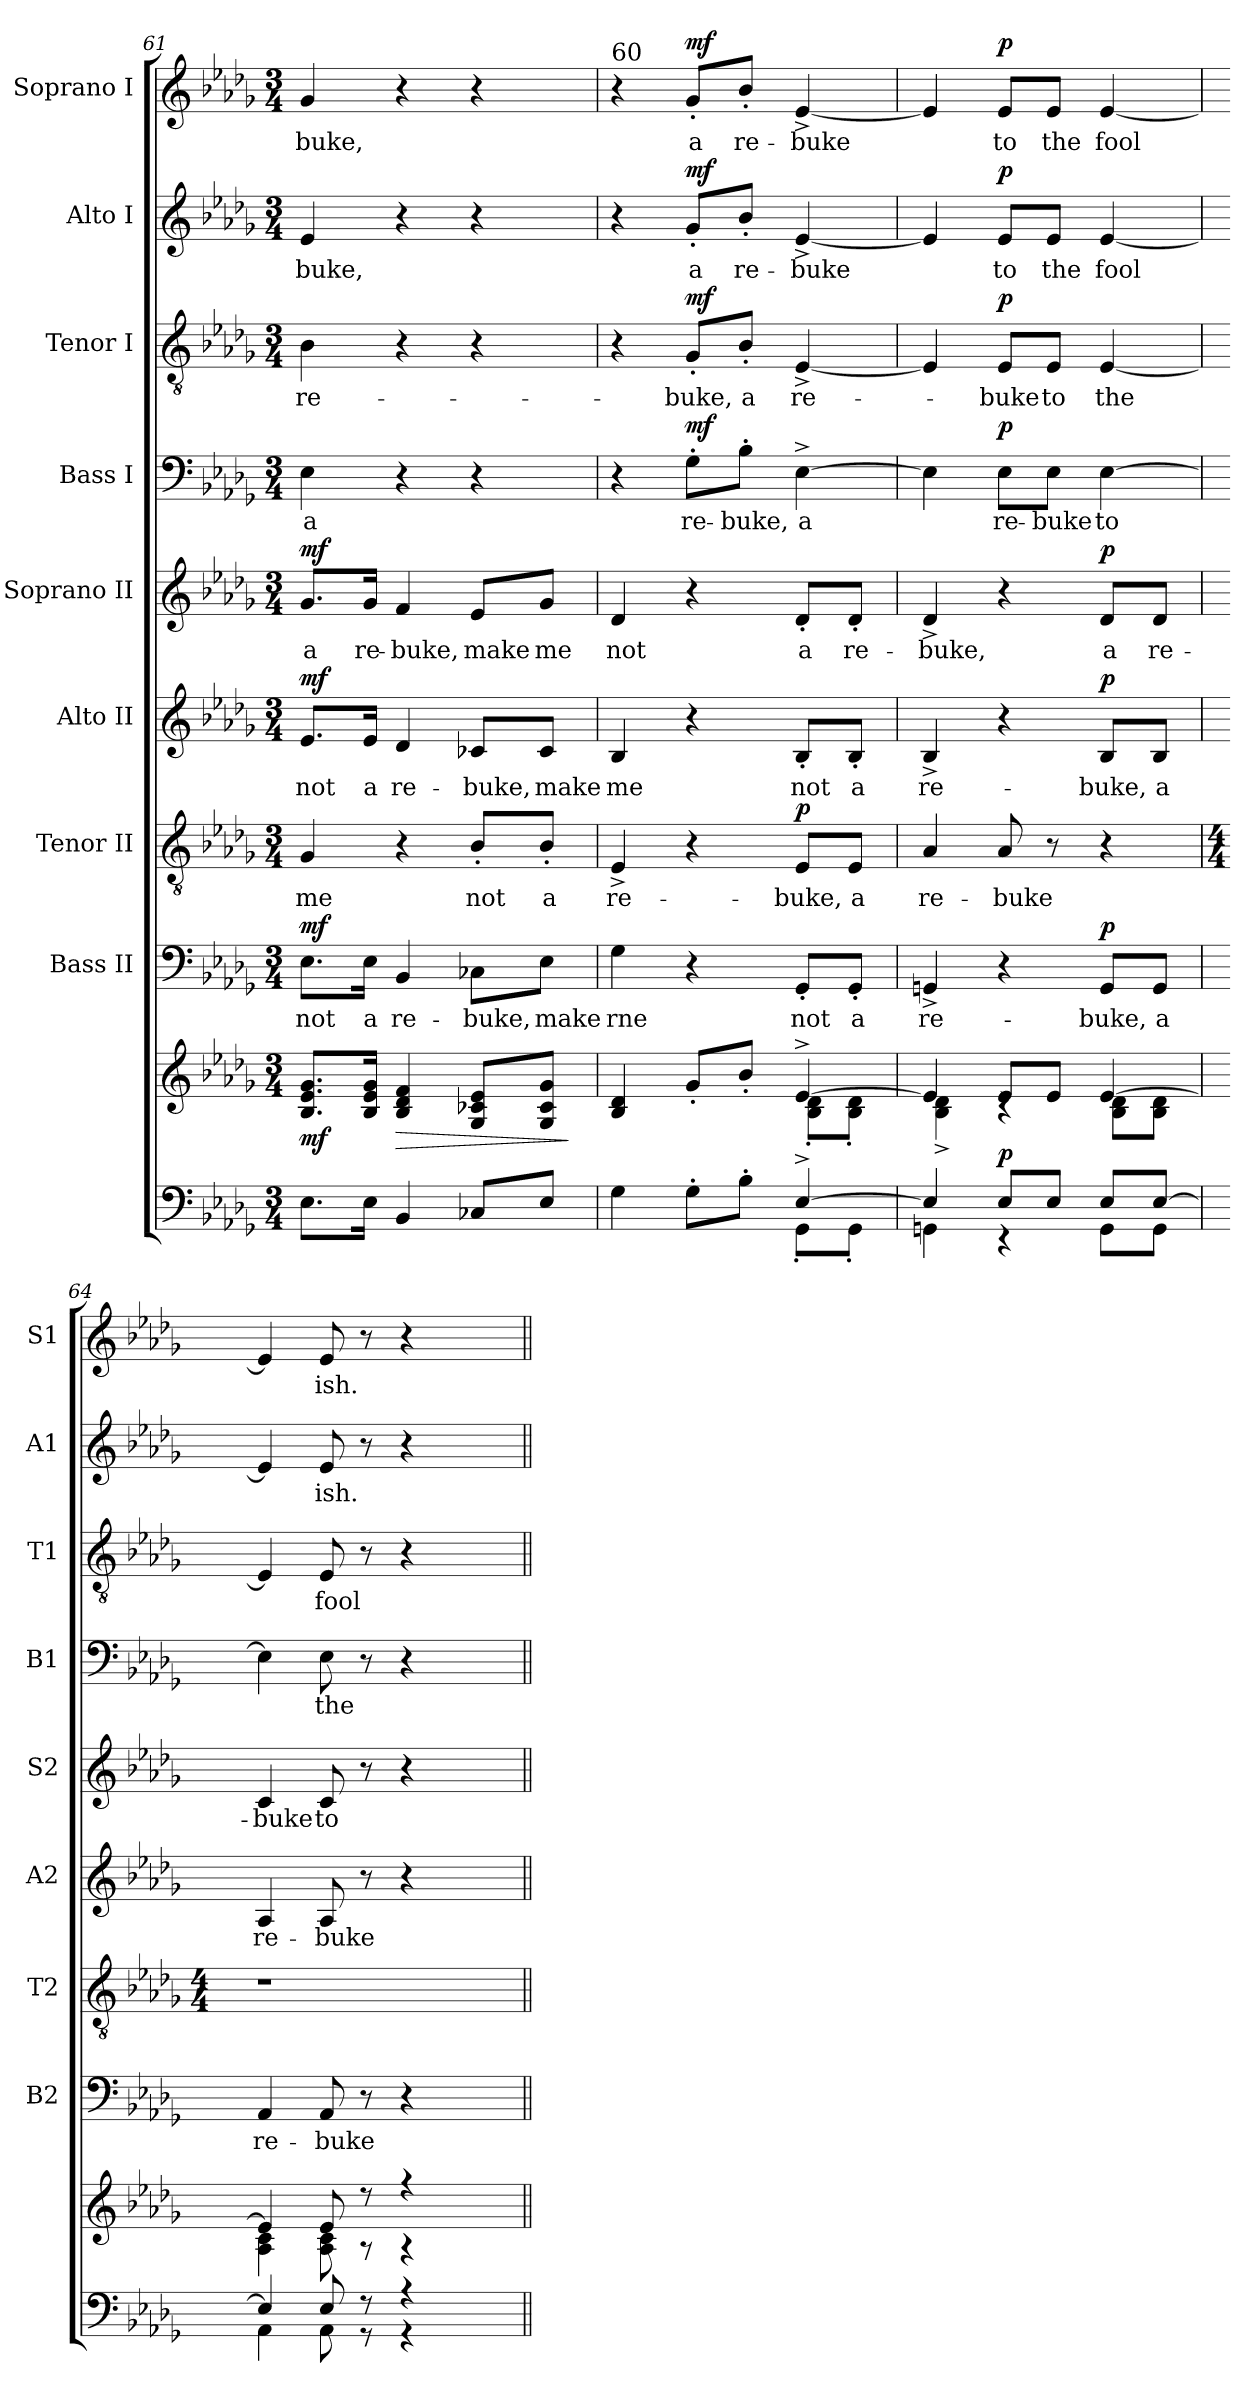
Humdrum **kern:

**kern	**dynam	**kern	**dynam	**kern	**text	**dynam	**kern	**text	**dynam	**kern	**text	**dynam	**kern	**text	**dynam	**kern	**text	**dynam	**kern	**text	**dynam	**kern	**text	**dynam	**kern	**text	**dynam
*part10	*part10	*part9	*part9	*part8	*part8	*part8	*part7	*part7	*part7	*part6	*part6	*part6	*part5	*part5	*part5	*part4	*part4	*part4	*part3	*part3	*part3	*part2	*part2	*part2	*part1	*part1	*part1
*staff10	*staff10	*staff9	*staff9	*staff8	*staff8	*staff8	*staff7	*staff7	*staff7	*staff6	*staff6	*staff6	*staff5	*staff5	*staff5	*staff4	*staff4	*staff4	*staff3	*staff3	*staff3	*staff2	*staff2	*staff2	*staff1	*staff1	*staff1
*	*	*	*	*I"Bass II	*	*	*I"Tenor II	*	*	*I"Alto II	*	*	*I"Soprano II	*	*	*I"Bass I	*	*	*I"Tenor I	*	*	*I"Alto I	*	*	*I"Soprano I	*	*
*	*	*	*	*I'B2	*	*	*I'T2	*	*	*I'A2	*	*	*I'S2	*	*	*I'B1	*	*	*I'T1	*	*	*I'A1	*	*	*I'S1	*	*
!!LO:LB:g=z
*clefF4	*	*clefG2	*	*clefF4	*	*	*clefGv2	*	*	*clefG2	*	*	*clefG2	*	*	*clefF4	*	*	*clefGv2	*	*	*clefG2	*	*	*clefG2	*	*
*k[b-e-a-d-g-]	*	*k[b-e-a-d-g-]	*	*k[b-e-a-d-g-]	*	*	*k[b-e-a-d-g-]	*	*	*k[b-e-a-d-g-]	*	*	*k[b-e-a-d-g-]	*	*	*k[b-e-a-d-g-]	*	*	*k[b-e-a-d-g-]	*	*	*k[b-e-a-d-g-]	*	*	*k[b-e-a-d-g-]	*	*
*D-:	*	*D-:	*	*D-:	*	*	*D-:	*	*	*D-:	*	*	*D-:	*	*	*D-:	*	*	*D-:	*	*	*D-:	*	*	*D-:	*	*
*M3/4	*	*M3/4	*	*M3/4	*	*	*M3/4	*	*	*M3/4	*	*	*M3/4	*	*	*M3/4	*	*	*M3/4	*	*	*M3/4	*	*	*M3/4	*	*
=61	=61	=61	=61	=61	=61	=61	=61	=61	=61	=61	=61	=61	=61	=61	=61	=61	=61	=61	=61	=61	=61	=61	=61	=61	=61	=61	=61
*^	*	*^	*	*	*	*	*	*	*	*	*	*	*	*	*	*	*	*	*	*	*	*	*	*	*	*	*
!	!	!	!	!	!LO:DY:b	!	!LO:LY:b	!LO:DY:b	!	!LO:LY:b	!	!	!LO:LY:b	!LO:DY:b	!	!LO:LY:b	!LO:DY:b	!	!LO:LY:b	!	!	!LO:LY:b	!	!	!LO:LY:b	!	!	!LO:LY:b	!
8.E-\L	2ryy	.	8.B-/ 8.e-/ 8.g-/L	2ryy	mf	8.E-\L	not	mf	4G-/	me	.	8.e-/L	not	mf	8.g-/L	a	mf	4E-\	a	.	4B-\	re-	.	4e-/	-buke,	.	4g-/	-buke,	.
!	!	!	!	!	!	!	!LO:LY:b	!	!	!	!	!	!LO:LY:b	!	!	!LO:LY:b	!	!	!	!	!	!	!	!	!	!	!	!	!
16E-\Jk	.	.	16B-/ 16e-/ 16g-/Jk	.	.	16E-\Jk	a	.	.	.	.	16e-/Jk	a	.	16g-/Jk	re-	.	.	.	.	.	.	.	.	.	.	.	.	.
!	!	!	!	!	!LO:HP:b	!	!LO:LY:b	!	!	!	!	!	!LO:LY:b	!	!	!LO:LY:b	!	!	!	!	!	!	!	!	!	!	!	!	!
4BB-/	.	.	4B-/ 4d-/ 4f/	.	>	4BB-/	re-	.	4r	.	.	4d-/	re-	.	4f/	-buke,	.	4r	.	.	4r	.	.	4r	.	.	4r	.	.
!	!	!	!	!	!	!	!LO:LY:b	!	!	!LO:LY:b	!	!	!LO:LY:b	!	!	!LO:LY:b	!	!	!	!	!	!	!	!	!	!	!	!	!
8C-X/L	4ryy	.	8G-/ 8c-X/ 8e-/L	4ryy	.	8C-X\L	-buke,	.	8B-'>/L	not	.	8c-X/L	-buke,	.	8e-/L	make	.	4r	.	.	4r	.	.	4r	.	.	4r	.	.
!	!	!	!	!	!	!	!LO:LY:b	!	!	!LO:LY:b	!	!	!LO:LY:b	!	!	!LO:LY:b	!	!	!	!	!	!	!	!	!	!	!	!	!
8E-/J	.	.	8G-/ 8c-/ 8g-/J	.	.	8E-\J	make	.	8B-'>/J	a	.	8c-/J	make	.	8g-/J	me	.	.	.	.	.	.	.	.	.	.	.	.	.
*v	*v	*	*	*	*	*	*	*	*	*	*	*	*	*	*	*	*	*	*	*	*	*	*	*	*	*	*	*	*
*	*	*v	*v	*	*	*	*	*	*	*	*	*	*	*	*	*	*	*	*	*	*	*	*	*	*	*	*	*
.	.	.	]	.	.	.	.	.	.	.	.	.	.	.	.	.	.	.	.	.	.	.	.	.	.	.	.
=62	=62	=62	=62	=62	=62	=62	=62	=62	=62	=62	=62	=62	=62	=62	=62	=62	=62	=62	=62	=62	=62	=62	=62	=62	=62	=62	=62
*^	*	*^	*	*	*	*	*	*	*	*	*	*	*	*	*	*	*	*	*	*	*	*	*	*	*	*	*
!	!	!	!	!	!	!	!	!	!	!	!	!	!	!	!	!	!	!	!	!	!	!	!	!	!	!	!LO:TX:a:t=60	!	!
!	!	!	!	!	!	!	!LO:LY:b	!	!	!LO:LY:b	!	!	!LO:LY:b	!	!	!LO:LY:b	!	!	!	!	!	!	!	!	!	!	!	!	!
4G-\	2ryy	.	4B-/ 4d-/	2ryy	.	4G-\	rne	.	4E-^</	re-	.	4B-/	me	.	4d-/	not	.	4r	.	.	4r	.	.	4r	.	.	4r	.	.
!	!	!	!	!	!	!	!	!	!	!	!	!	!	!	!	!	!	!	!LO:LY:b	!LO:DY:b	!	!LO:LY:b	!LO:DY:b	!	!LO:LY:b	!LO:DY:b	!	!LO:LY:b	!LO:DY:b
8G-'<\L	.	.	8g-'>/L	.	.	4r	.	.	4r	.	.	4r	.	.	4r	.	.	8G-'>\L	re-	mf	8G-'</L	-buke,	mf	8g-'</L	a	mf	8g-'</L	a	mf
!	!	!	!	!	!	!	!	!	!	!	!	!	!	!	!	!	!	!	!LO:LY:b	!	!	!LO:LY:b	!	!	!LO:LY:b	!	!	!LO:LY:b	!
8B-'<\J	.	.	8b-'>/J	.	.	.	.	.	.	.	.	.	.	.	.	.	.	8B-'>\J	-buke,	.	8B-'>/J	a	.	8b-'>/J	re-	.	8b-'>/J	re-	.
!	!	!	!	!	!	!	!LO:LY:b	!	!	!LO:LY:b	!LO:DY:b	!	!LO:LY:b	!	!	!LO:LY:b	!	!	!LO:LY:b	!	!	!LO:LY:b	!	!	!LO:LY:b	!	!	!LO:LY:b	!
[>4E-^>/	8GG-'<\L	.	[>4e-^>/	8B-\'< 8d-\'<L	.	8GG-'</L	not	.	8E-/L	-buke,	p	8B-'</L	not	.	8d-'</L	a	.	[4E-^>\	a	.	[4E-^</	re-	.	[4e-^</	-buke	.	[4e-^</	-buke	.
!	!	!	!	!	!	!	!LO:LY:b	!	!	!LO:LY:b	!	!	!LO:LY:b	!	!	!LO:LY:b	!	!	!	!	!	!	!	!	!	!	!	!	!
.	8GG-'<\J	.	.	8B-\'< 8d-\'<J	.	8GG-'</J	a	.	8E-/J	a	.	8B-'</J	a	.	8d-'</J	re-	.	.	.	.	.	.	.	.	.	.	.	.	.
=63	=63	=63	=63	=63	=63	=63	=63	=63	=63	=63	=63	=63	=63	=63	=63	=63	=63	=63	=63	=63	=63	=63	=63	=63	=63	=63	=63	=63	=63
!	!	!	!	!	!	!	!LO:LY:b	!	!	!LO:LY:b	!	!	!LO:LY:b	!	!	!LO:LY:b	!	!	!	!	!	!	!	!	!	!	!	!	!
4E-/]	4GGn\	.	4e-/]	4B-\^< 4d-\^<	.	4GGn^</	re-	.	4A-/	re-	.	4B-^</	re-	.	4d-^</	-buke,	.	4E-\]	.	.	4E-/]	.	.	4e-/]	.	.	4e-/]	.	.
!	!	!LO:DY:a	!	!	!	!	!	!	!	!LO:LY:b	!	!	!	!	!	!	!	!	!LO:LY:b	!LO:DY:b	!	!LO:LY:b	!LO:DY:b	!	!LO:LY:b	!LO:DY:b	!	!LO:LY:b	!LO:DY:b
8E-/L	4rEE	p	8e-/L	4rc	.	4r	.	.	8A-/	-buke	.	4r	.	.	4r	.	.	8E-\L	re-	p	8E-/L	-buke	p	8e-/L	to	p	8e-/L	to	p
!	!	!	!	!	!	!	!	!	!	!	!	!	!	!	!	!	!	!	!LO:LY:b	!	!	!LO:LY:b	!	!	!LO:LY:b	!	!	!LO:LY:b	!
8E-/J	.	.	8e-/J	.	.	.	.	.	8r	.	.	.	.	.	.	.	.	8E-\J	-buke	.	8E-/J	to	.	8e-/J	the	.	8e-/J	the	.
!	!	!	!	!	!	!	!LO:LY:b	!LO:DY:b	!	!	!	!	!LO:LY:b	!LO:DY:b	!	!LO:LY:b	!LO:DY:b	!	!LO:LY:b	!	!	!LO:LY:b	!	!	!LO:LY:b	!	!	!LO:LY:b	!
8E-/L	8GG\L	.	[>4e-/	8B-\ 8d-\L	.	8GG/L	-buke,	p	4r	.	.	8B-/L	-buke,	p	8d-/L	a	p	[4E-\	to	.	[4E-/	the	.	[4e-/	fool­	.	[4e-/	fool­	.
!	!	!	!	!	!	!	!LO:LY:b	!	!	!	!	!	!LO:LY:b	!	!	!LO:LY:b	!	!	!	!	!	!	!	!	!	!	!	!	!
[>8E-/J	8GG\J	.	.	8B-\ 8d-\J	.	8GG/J	a	.	.	.	.	8B-/J	a	.	8d-/J	re-	.	.	.	.	.	.	.	.	.	.	.	.	.
=64	=64	=64	=64	=64	=64	=64	=64	=64	=64	=64	=64	=64	=64	=64	=64	=64	=64	=64	=64	=64	=64	=64	=64	=64	=64	=64	=64	=64	=64
*	*	*	*	*	*	*	*	*	*M4/4	*	*	*	*	*	*	*	*	*	*	*	*	*	*	*	*	*	*	*	*
!	!	!	!	!	!	!	!LO:LY:b	!	!	!	!	!	!LO:LY:b	!	!	!LO:LY:b	!	!	!	!	!	!	!	!	!	!	!	!	!
4E-/]	4AA-\	.	4e-/]	4A-\ 4c\	.	4AA-/	re-	.	1r	.	.	4A-/	re-	.	4c/	-buke	.	4E-\]	.	.	4E-/]	.	.	4e-/]	.	.	4e-/]	.	.
!	!	!	!	!	!	!	!LO:LY:b	!	!	!	!	!	!LO:LY:b	!	!	!LO:LY:b	!	!	!LO:LY:b	!	!	!LO:LY:b	!	!	!LO:LY:b	!	!	!LO:LY:b	!
8E-/	8AA-\	.	8e-/	8A-\ 8c\	.	8AA-/	-buke	.	.	.	.	8A-/	-buke	.	8c/	to	.	8E-\	the	.	8E-/	fool­	.	8e-/	ish.	.	8e-/	ish.	.
8r	8r	.	8r	8r	.	8r	.	.	.	.	.	8r	.	.	8r	.	.	8r	.	.	8r	.	.	8r	.	.	8r	.	.
4r	4r	.	4r	4r	.	4r	.	.	.	.	.	4r	.	.	4r	.	.	4r	.	.	4r	.	.	4r	.	.	4r	.	.
4ryy	4ryy	.	4ryy	4ryy	.	4ryy	.	.	.	.	.	4ryy	.	.	4ryy	.	.	4ryy	.	.	4ryy	.	.	4ryy	.	.	4ryy	.	.
*v	*v	*	*	*	*	*	*	*	*	*	*	*	*	*	*	*	*	*	*	*	*	*	*	*	*	*	*	*	*
*	*	*v	*v	*	*	*	*	*	*	*	*	*	*	*	*	*	*	*	*	*	*	*	*	*	*	*	*	*
=||	=||	=||	=||	=||	=||	=||	=||	=||	=||	=||	=||	=||	=||	=||	=||	=||	=||	=||	=||	=||	=||	=||	=||	=||	=||	=||	=||
*-	*-	*-	*-	*-	*-	*-	*-	*-	*-	*-	*-	*-	*-	*-	*-	*-	*-	*-	*-	*-	*-	*-	*-	*-	*-	*-	*-
